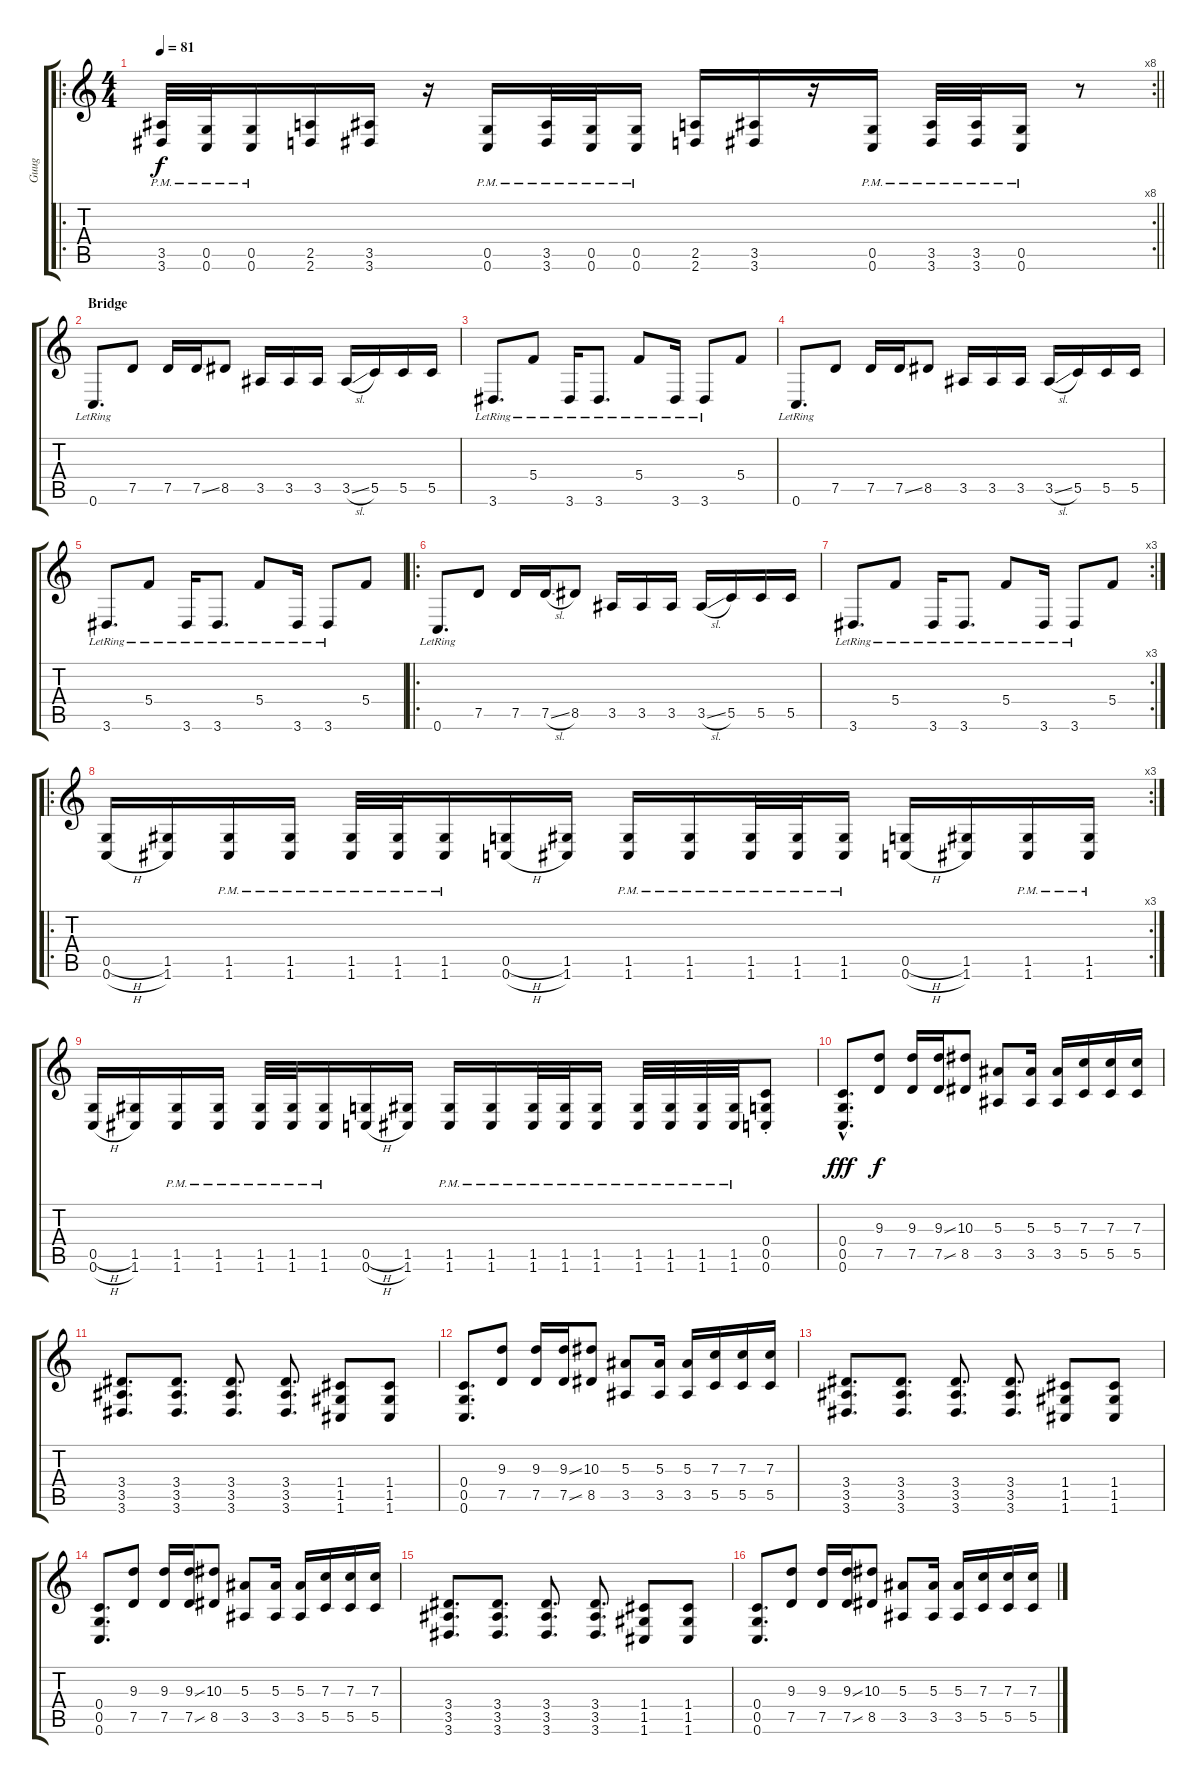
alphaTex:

\track ("Guug" "Guug") {solo instrument overdrivenguitar}
\staff {score tabs}
\tuning (D4 A3 F3 C3 G2 C2) {hide}
\ro
\rc 8
\ts (4 4)
\tempo 81
\clef g2
\barLineRight lightlight
\ks c
(3.5{pm} 3.6{pm}).32{dy f} (0.5{pm} 0.6{pm}).32 (0.5{pm} 0.6{pm}).16 (2.5 2.6).16 (3.5 3.6).16 r.16 (0.5{pm} 0.6{pm}).16 (3.5{pm} 3.6{pm}).32 (0.5{pm} 0.6{pm}).32 (0.5{pm} 0.6{pm}).16 (2.5 2.6).16 (3.5 3.6).16 r.16 (0.5{pm} 0.6{pm}).16 (3.5{pm} 3.6{pm}).32 (3.5{pm} 3.6{pm}).32 (0.5{pm} 0.6{pm}).16 r.8 |
\section ("" "Bridge")
0.6{lr}.8{d} 7.5.8 7.5.16 7.5{ss}.16 8.5.8 3.5.16 3.5.16 3.5.16 3.5{sl}.16 5.5.16 5.5.16 5.5.16 |
3.6{lr}.8{d} 5.4{lr}.8 3.6{lr}.16 3.6{lr}.8{d} 5.4{lr}.8 3.6{lr}.16 3.6{lr}.8 5.4.8 |
0.6{lr}.8{d} 7.5.8 7.5.16 7.5{ss}.16 8.5.8 3.5.16 3.5.16 3.5.16 3.5{sl}.16 5.5.16 5.5.16 5.5.16 |
3.6{lr}.8{d} 5.4{lr}.8 3.6{lr}.16 3.6{lr}.8{d} 5.4{lr}.8 3.6{lr}.16 3.6{lr}.8 5.4.8 |
\ro
0.6{lr}.8{d} 7.5.8 7.5.16 7.5{sl}.16 8.5.8 3.5.16 3.5.16 3.5.16 3.5{sl}.16 5.5.16 5.5.16 5.5.16 |
\rc 3
3.6{lr}.8{d} 5.4{lr}.8 3.6{lr}.16 3.6{lr}.8{d} 5.4{lr}.8 3.6{lr}.16 3.6{lr}.8 5.4.8 |
\ro
\rc 3
(0.5{h} 0.6{h}).16 (1.5 1.6).16 (1.5{pm} 1.6{pm}).16 (1.5{pm} 1.6{pm}).16 (1.5{pm} 1.6{pm}).32 (1.5{pm} 1.6{pm}).32 (1.5{pm} 1.6{pm}).16 (0.5{h} 0.6{h}).16 (1.5 1.6).16 (1.5{pm} 1.6{pm}).16 (1.5{pm} 1.6{pm}).16 (1.5{pm} 1.6{pm}).32 (1.5{pm} 1.6{pm}).32 (1.5{pm} 1.6{pm}).16 (0.5{h} 0.6{h}).16 (1.5 1.6).16 (1.5{pm} 1.6{pm}).16 (1.5{pm} 1.6{pm}).16 |
(0.5{h} 0.6{h}).16 (1.5 1.6).16 (1.5{pm} 1.6{pm}).16 (1.5{pm} 1.6{pm}).16 (1.5{pm} 1.6{pm}).32 (1.5{pm} 1.6{pm}).32 (1.5{pm} 1.6{pm}).16 (0.5{h} 0.6{h}).16 (1.5 1.6).16 (1.5{pm} 1.6{pm}).16 (1.5{pm} 1.6{pm}).16 (1.5{pm} 1.6{pm}).32 (1.5{pm} 1.6{pm}).32 (1.5{pm} 1.6{pm}).16 (1.5{pm} 1.6{pm}).32 (1.5{pm} 1.6{pm}).32 (1.5{pm} 1.6{pm}).32 (1.5{pm} 1.6{pm}).32 (0.4 0.5 0.6{st}).8 |
(0.4{hac} 0.5{hac} 0.6{hac}).8{d dy fff} (9.3 7.5).8{dy f} (9.3 7.5).16 (9.3{ss} 7.5{ss}).16 (10.3 8.5).8 (5.3 3.5).8 (5.3 3.5).16 (5.3 3.5).16 (7.3 5.5).16 (7.3 5.5).16 (7.3 5.5).16 |
(3.4 3.5 3.6).8{d} (3.4 3.5 3.6).8{d} (3.4 3.5 3.6).8{d} (3.4 3.5 3.6).8{d} (1.4 1.5 1.6).8 (1.4 1.5 1.6).8 |
(0.4 0.5 0.6).8{d} (9.3 7.5).8 (9.3 7.5).16 (9.3{ss} 7.5{ss}).16 (10.3 8.5).8 (5.3 3.5).8 (5.3 3.5).16 (5.3 3.5).16 (7.3 5.5).16 (7.3 5.5).16 (7.3 5.5).16 |
(3.4 3.5 3.6).8{d} (3.4 3.5 3.6).8{d} (3.4 3.5 3.6).8{d} (3.4 3.5 3.6).8{d} (1.4 1.5 1.6).8 (1.4 1.5 1.6).8 |
(0.4 0.5 0.6).8{d} (9.3 7.5).8 (9.3 7.5).16 (9.3{ss} 7.5{ss}).16 (10.3 8.5).8 (5.3 3.5).8 (5.3 3.5).16 (5.3 3.5).16 (7.3 5.5).16 (7.3 5.5).16 (7.3 5.5).16 |
(3.4 3.5 3.6).8{d} (3.4 3.5 3.6).8{d} (3.4 3.5 3.6).8{d} (3.4 3.5 3.6).8{d} (1.4 1.5 1.6).8 (1.4 1.5 1.6).8 |
(0.4 0.5 0.6).8{d} (9.3 7.5).8 (9.3 7.5).16 (9.3{ss} 7.5{ss}).16 (10.3 8.5).8 (5.3 3.5).8 (5.3 3.5).16 (5.3 3.5).16 (7.3 5.5).16 (7.3 5.5).16 (7.3 5.5).16
